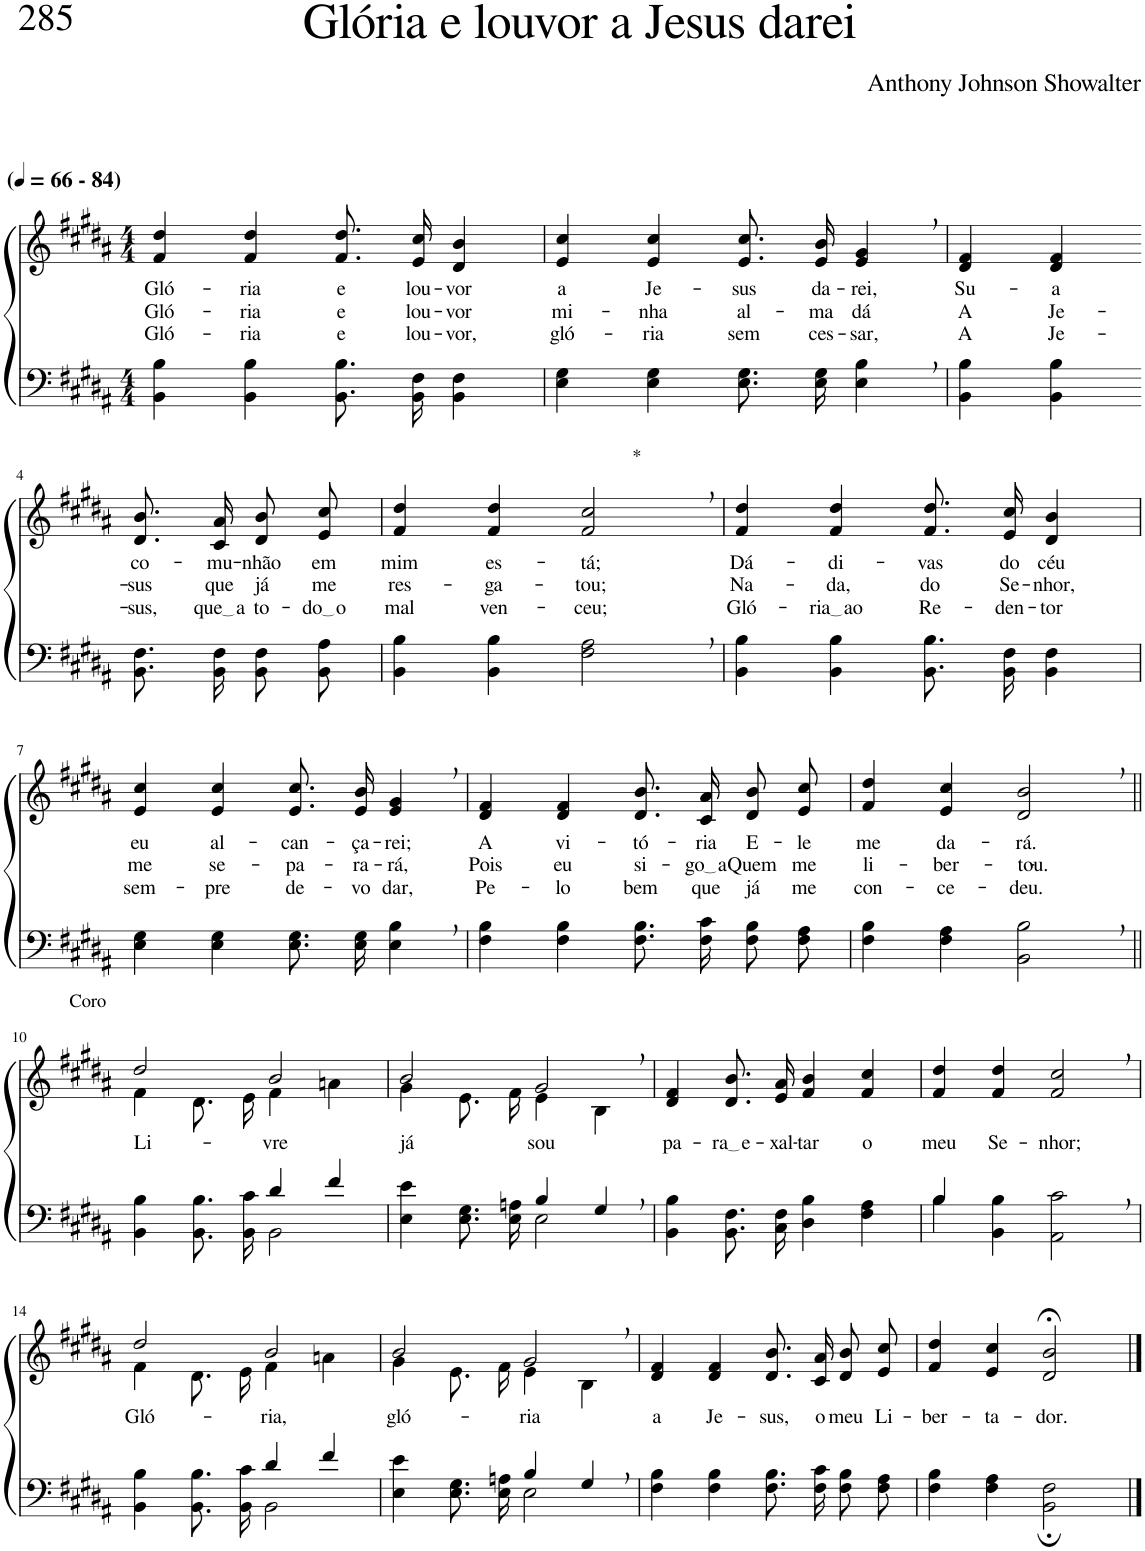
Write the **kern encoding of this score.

**kern	**kern	**text	**text	**text
*part2	*part1	*part1	*part1	*part1
*staff2	*staff1	*staff1	*staff1	*staff1
*I"Parte III e IV	*I"Parte I e II	*	*	*
*clefF4	*clefG2	*	*	*
*Trd1c2	*Trd1c2	*	*	*
*k[f#c#g#d#a#]	*k[f#c#g#d#a#]	*	*	*
*M4/4	*M4/4	*	*	*
*MM66	*MM66	*	*	*
=1	=1	=1	=1	=1
!	!LO:TX:a:B:t=(	!	!	!
!	!LO:TX:a:B:t=- 84)	!	!	!
!	!	!LO:LY:b	!LO:LY:b	!LO:LY:b
4BB\ 4B\	4f#/ 4dd#/	Gló-	Gló-	Gló-
!	!	!LO:LY:b	!LO:LY:b	!LO:LY:b
4BB\ 4B\	4f#/ 4dd#/	-ria	-ria	-ria
!	!	!LO:LY:b	!LO:LY:b	!LO:LY:b
8.BB\ 8.B\L	8.f#/ 8.dd#/L	e	e	e
!	!	!LO:LY:b	!LO:LY:b	!LO:LY:b
16BB\ 16F#\Jk	16e/ 16cc#/Jk	lou-	lou-	lou-
!	!	!LO:LY:b	!LO:LY:b	!LO:LY:b
4BB\ 4F#\	4d#/ 4b/	-vor	-vor	-vor,
=2	=2	=2	=2	=2
!	!	!LO:LY:b	!LO:LY:b	!LO:LY:b
4E\ 4G#\	4e/ 4cc#/	a	mi-	gló-
!	!	!LO:LY:b	!LO:LY:b	!LO:LY:b
4E\ 4G#\	4e/ 4cc#/	Je-	-nha	-ria
!	!	!LO:LY:b	!LO:LY:b	!LO:LY:b
8.E\ 8.G#\L	8.e/ 8.cc#/L	-sus	al-	sem
!	!	!LO:LY:b	!LO:LY:b	!LO:LY:b
16E\ 16G#\Jk	16e/ 16b/Jk	da-	-ma	ces-
!	!	!LO:LY:b	!LO:LY:b	!LO:LY:b
4E\, 4B\,	4e/, 4g#/,	-rei,	dá	-sar,
=3	=3	=3	=3	=3
!	!	!LO:LY:b	!LO:LY:b	!LO:LY:b
4BB\ 4B\	4d#/ 4f#/	Su-	A	A
!	!	!LO:LY:b	!LO:LY:b	!LO:LY:b
4BB\ 4B\	4d#/ 4f#/	-a	Je-	Je-
!!LO:LB:g=z
=4-	=4-	=4-	=4-	=4-
!	!	!LO:LY:b	!LO:LY:b	!LO:LY:b
8.BB\ 8.F#\L	8.d#/ 8.b/L	co-	-sus	-sus,
!	!	!LO:LY:b	!LO:LY:b	!LO:LY:b
16BB\ 16F#\Jk	16c#/ 16a#/Jk	-mu-	que	que a
!	!	!LO:LY:b	!LO:LY:b	!LO:LY:b
8BB\ 8F#\L	8d#/ 8b/L	-nhão	já	to-
!	!	!LO:LY:b	!LO:LY:b	!LO:LY:b
8BB\ 8A#\J	8e/ 8cc#/J	em	me	do o
=5	=5	=5	=5	=5
!	!	!LO:LY:b	!LO:LY:b	!LO:LY:b
4BB\ 4B\	4f#/ 4dd#/	mim	res-	mal
!	!	!LO:LY:b	!LO:LY:b	!LO:LY:b
4BB\ 4B\	4f#/ 4dd#/	es-	-ga-	ven-
!	!LO:TX:a:t=*	!	!	!
!	!	!LO:LY:b	!LO:LY:b	!LO:LY:b
2F#\, 2A#\,	2f#/, 2cc#/,	-tá;	-tou;	-ceu;
=6	=6	=6	=6	=6
!	!	!LO:LY:b	!LO:LY:b	!LO:LY:b
4BB\ 4B\	4f#/ 4dd#/	Dá-	Na-	Gló-
!	!	!LO:LY:b	!LO:LY:b	!LO:LY:b
4BB\ 4B\	4f#/ 4dd#/	-di-	-da,	ria ao
!	!	!LO:LY:b	!LO:LY:b	!LO:LY:b
8.BB\ 8.B\L	8.f#/ 8.dd#/L	-vas	do	Re-
!	!	!LO:LY:b	!LO:LY:b	!LO:LY:b
16BB\ 16F#\Jk	16e/ 16cc#/Jk	do	Se-	-den-
!	!	!LO:LY:b	!LO:LY:b	!LO:LY:b
4BB\ 4F#\	4d#/ 4b/	céu	-nhor,	-tor
!!LO:LB:g=z
=7	=7	=7	=7	=7
!	!	!LO:LY:b	!LO:LY:b	!LO:LY:b
4E\ 4G#\	4e/ 4cc#/	eu	me	sem-
!	!	!LO:LY:b	!LO:LY:b	!LO:LY:b
4E\ 4G#\	4e/ 4cc#/	al-	se-	-pre
!	!	!LO:LY:b	!LO:LY:b	!LO:LY:b
8.E\ 8.G#\L	8.e/ 8.cc#/L	-can-	-pa-	de-
!	!	!LO:LY:b	!LO:LY:b	!LO:LY:b
16E\ 16G#\Jk	16e/ 16b/Jk	-ça-	-ra-	-vo
!	!	!LO:LY:b	!LO:LY:b	!LO:LY:b
4E\, 4B\,	4e/, 4g#/,	-rei;	-rá,	dar,
=8	=8	=8	=8	=8
!	!	!LO:LY:b	!LO:LY:b	!LO:LY:b
4F#\ 4B\	4d#/ 4f#/	A	Pois	Pe-
!	!	!LO:LY:b	!LO:LY:b	!LO:LY:b
4F#\ 4B\	4d#/ 4f#/	vi-	eu	-lo
!	!	!LO:LY:b	!LO:LY:b	!LO:LY:b
8.F#\ 8.B\L	8.d#/ 8.b/L	-tó-	si-	bem
!	!	!LO:LY:b	!LO:LY:b	!LO:LY:b
16F#\ 16c#\Jk	16c#/ 16a#/Jk	-ria	go a	que
!	!	!LO:LY:b	!LO:LY:b	!LO:LY:b
8F#\ 8B\L	8d#/ 8b/L	E-	Quem	já
!	!	!LO:LY:b	!LO:LY:b	!LO:LY:b
8F#\ 8A#\J	8e/ 8cc#/J	-le	me	me
=9	=9	=9	=9	=9
!	!	!LO:LY:b	!LO:LY:b	!LO:LY:b
4F#\ 4B\	4f#/ 4dd#/	me	li-	con-
!	!	!LO:LY:b	!LO:LY:b	!LO:LY:b
4F#\ 4A#\	4e/ 4cc#/	da-	-ber-	-ce-
!	!	!LO:LY:b	!LO:LY:b	!LO:LY:b
2BB\, 2B\,	2d#/, 2b/,	-rá.	-tou.-	-deu.
!!LO:LB:g=z
=10||	=10||	=10||	=10||	=10||
*^	*^	*	*	*
!	!	!LO:TX:a:t=Coro	!	!	!	!
!	!	!	!	!LO:LY:b	!	!
2ryy	4BB\ 4B\	2dd#/	4f#\	Li-	.	.
.	8.BB\ 8.B\L	.	8.d#\L	.	.	.
.	16BB\ 16c#\Jk	.	16e\Jk	.	.	.
!	!	!	!	!LO:LY:b	!	!
4d#/	2BB\	2b/	4f#\	-vre	.	.
4f#/	.	.	4an\	.	.	.
=11	=11	=11	=11	=11	=11	=11
!	!	!	!	!LO:LY:b	!	!
2ryy	4E\ 4e\	2b/	4g#\	já	.	.
.	8.E\ 8.G#\L	.	8.e\L	.	.	.
.	16E\ 16An\Jk	.	16f#\Jk	.	.	.
!	!	!	!	!LO:LY:b	!	!
4B/	2E\	2g#,/	4e\	sou	.	.
4G#,/	.	.	4B\	.	.	.
*v	*v	*	*	*	*	*
=12	=12	=12	=12	=12	=12
!	!	!	!LO:LY:b	!	!
*	*v	*v	*	*	*
4BB\ 4B\	4d#/ 4f#/	pa-	.	.
!	!	!LO:LY:b	!	!
8.BB\ 8.F#\L	8.d#/ 8.b/L	ra e	.	.
!	!	!LO:LY:b	!	!
16C#\ 16F#\Jk	16e/ 16a#/Jk	-xal-	.	.
!	!	!LO:LY:b	!	!
4D#\ 4B\	4f#/ 4b/	-tar	.	.
!	!	!LO:LY:b	!	!
4F#\ 4A#\	4f#/ 4cc#/	o	.	.
=13	=13	=13	=13	=13
*^	*	*	*	*
!	!	!	!LO:LY:b	!	!
4B/	4B\	4f#/ 4dd#/	meu	.	.
!	!	!	!LO:LY:b	!	!
2.ryy	4BB\ 4B\	4f#/ 4dd#/	Se-	.	.
!	!	!	!LO:LY:b	!	!
.	2AA#\ 2c#\	2f#/, 2cc#/,	-nhor;	.	.
!!LO:LB:g=z
=14	=14	=14	=14	=14	=14
!	!	!	!LO:LY:b	!	!
*	*	*^	*	*	*
2ryy	4BB\ 4B\	2dd#/	4f#\	Gló-	.	.
.	8.BB\ 8.B\L	.	8.d#\L	.	.	.
.	16BB\ 16c#\Jk	.	16e\Jk	.	.	.
!	!	!	!	!LO:LY:b	!	!
4d#/	2BB\	2b/	4f#\	-ria,	.	.
4f#/	.	.	4an\	.	.	.
=15	=15	=15	=15	=15	=15	=15
!	!	!	!	!LO:LY:b	!	!
2ryy	4E\ 4e\	2b/	4g#\	gló-	.	.
.	8.E\ 8.G#\L	.	8.e\L	.	.	.
.	16E\ 16An\Jk	.	16f#\Jk	.	.	.
!	!	!	!	!LO:LY:b	!	!
4B/	2E\	2g#,/	4e\	-ria	.	.
4G#,/	.	.	4B\	.	.	.
*v	*v	*	*	*	*	*
=16	=16	=16	=16	=16	=16
!	!	!	!LO:LY:b	!	!
*	*v	*v	*	*	*
4F#\ 4B\	4d#/ 4f#/	a	.	.
!	!	!LO:LY:b	!	!
4F#\ 4B\	4d#/ 4f#/	Je-	.	.
!	!	!LO:LY:b	!	!
8.F#\ 8.B\L	8.d#/ 8.b/L	-sus,	.	.
!	!	!LO:LY:b	!	!
16F#\ 16c#\Jk	16c#/ 16a#/Jk	o	.	.
!	!	!LO:LY:b	!	!
8F#\ 8B\L	8d#/ 8b/L	meu	.	.
!	!	!LO:LY:b	!	!
8F#\ 8A#\J	8e/ 8cc#/J	Li-	.	.
=17	=17	=17	=17	=17
!	!	!LO:LY:b	!	!
4F#\ 4B\	4f#/ 4dd#/	-ber-	.	.
!	!	!LO:LY:b	!	!
4F#\ 4A#\	4e/ 4cc#/	-ta-	.	.
!	!	!LO:LY:b	!	!
2BB\; 2F#\;	2d#/;< 2b/;<	-dor.	.	.
==	==	==	==	==
*-	*-	*-	*-	*-
